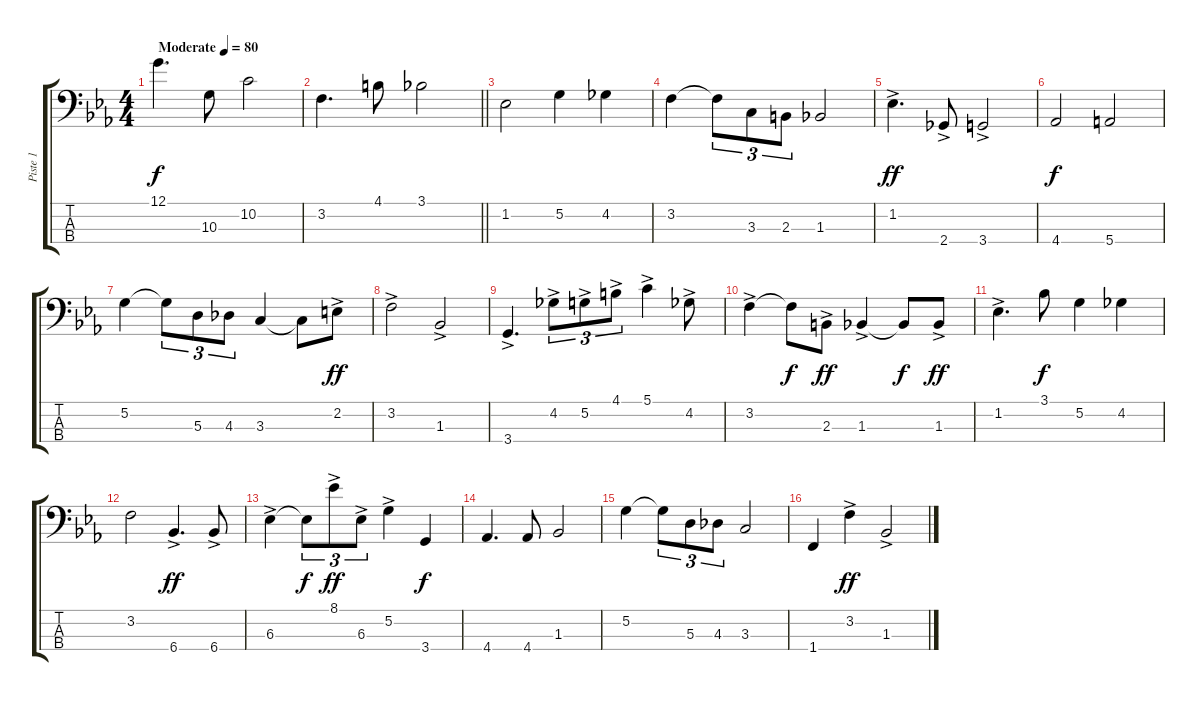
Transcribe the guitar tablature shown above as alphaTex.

\track ("Piste 1" "Piste 1") {instrument electricbassfinger}
\staff {score tabs}
\tuning (G2 D2 A1 E1) {hide}
\ts (4 4)
\tempo (80 "Moderate")
\clef f4
\ks eb
12.1.4{d dy f instrument electricbassfinger} 10.3.8 10.2.2 |
\barLineRight lightlight
3.2.4{d} 4.1.8 3.1.2 |
1.2.2 5.2.4 4.2.4 |
3.2.4 3.2{t}.8{tu (3 2)} 3.3.8{tu (3 2)} 2.3.8{tu (3 2)} 1.3.2 |
1.2{ac}.4{d dy ff} 2.4{ac}.8 3.4{ac}.2 |
4.4.2{dy f} 5.4.2 |
5.2.4 5.2{t}.8{tu (3 2)} 5.3.8{tu (3 2)} 4.3.8{tu (3 2)} 3.3.4 3.3{t}.8 2.2{ac}.8{dy ff} |
3.2{ac}.2 1.3{ac}.2 |
3.4{ac}.4{d} 4.2{ac}.8{tu (3 2)} 5.2{ac}.8{tu (3 2)} 4.1{ac}.8{tu (3 2)} 5.1{ac}.4 4.2{ac}.8 |
3.2{ac}.4 3.2{t}.8{dy f} 2.3{ac}.8{dy ff} 1.3{ac}.4 1.3{t}.8{dy f} 1.3{ac}.8{dy ff} |
1.2{ac}.4{d} 3.1.8{dy f} 5.2.4 4.2.4 |
3.2.2 6.4{ac}.4{d dy ff} 6.4{ac}.8 |
6.3{ac}.4 6.3{t}.8{tu (3 2) dy f} 8.1{ac}.8{tu (3 2) dy ff} 6.3{ac}.8{tu (3 2)} 5.2{ac}.4 3.4.4{dy f} |
4.4.4{d} 4.4.8 1.3.2 |
5.2.4 5.2{t}.8{tu (3 2)} 5.3.8{tu (3 2)} 4.3.8{tu (3 2)} 3.3.2 |
1.4.4 3.2{ac}.4{dy ff} 1.3{ac}.2
